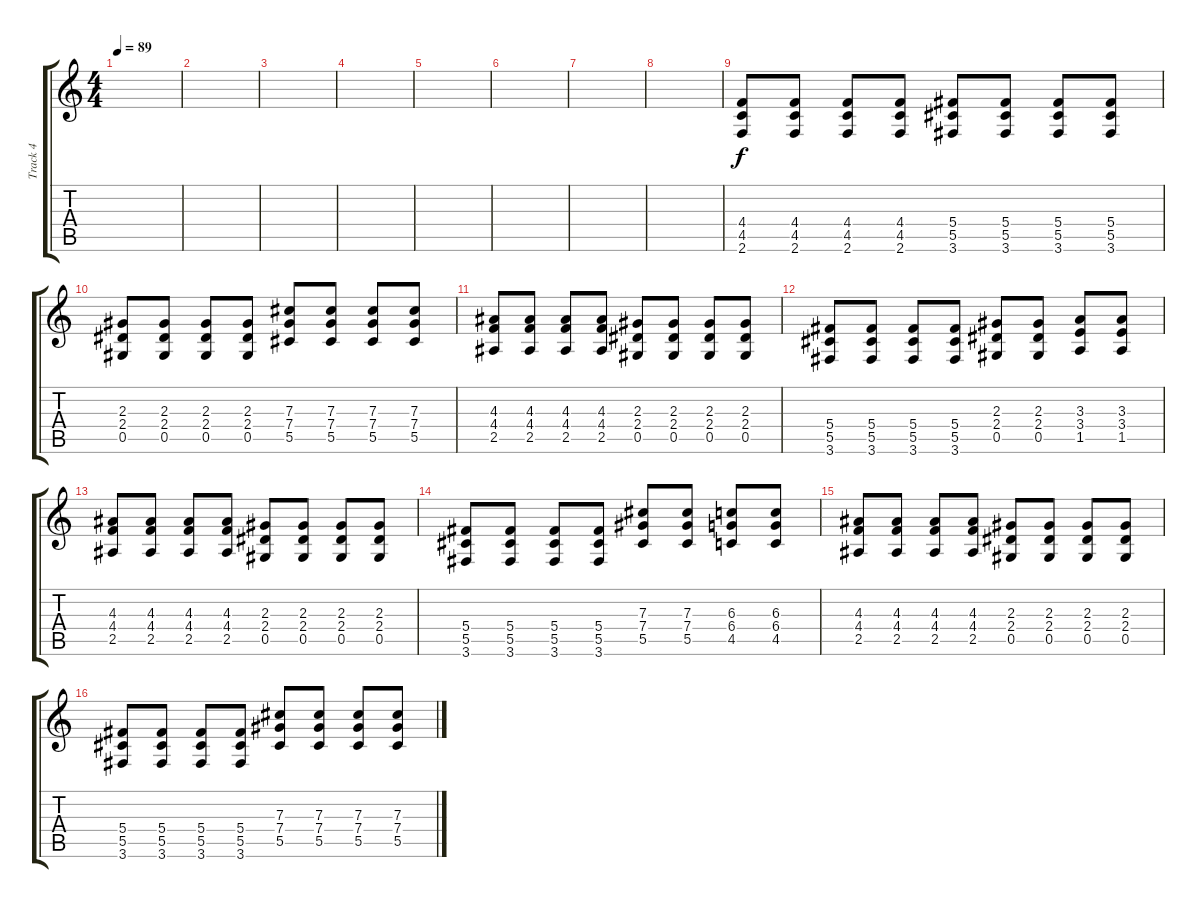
\track ("Track 4" "Track 4") {instrument overdrivenguitar}
\staff {score tabs}
\tuning (Eb4 Bb3 Gb3 Db3 Ab2 Eb2) {hide}
\ts (4 4)
\tempo 89
\clef g2
\ks c
|
|
|
|
|
|
|
|
(4.4 4.5 2.6).8 (4.4 4.5 2.6).8 (4.4 4.5 2.6).8 (4.4 4.5 2.6).8 (5.4 5.5 3.6).8 (5.4 5.5 3.6).8 (5.4 5.5 3.6).8 (5.4 5.5 3.6).8 |
(2.3 2.4 0.5).8 (2.3 2.4 0.5).8 (2.3 2.4 0.5).8 (2.3 2.4 0.5).8 (7.3 7.4 5.5).8 (7.3 7.4 5.5).8 (7.3 7.4 5.5).8 (7.3 7.4 5.5).8 |
(4.3 4.4 2.5).8 (4.3 4.4 2.5).8 (4.3 4.4 2.5).8 (4.3 4.4 2.5).8 (2.3 2.4 0.5).8 (2.3 2.4 0.5).8 (2.3 2.4 0.5).8 (2.3 2.4 0.5).8 |
(5.4 5.5 3.6).8 (5.4 5.5 3.6).8 (5.4 5.5 3.6).8 (5.4 5.5 3.6).8 (2.3 2.4 0.5).8 (2.3 2.4 0.5).8 (3.3 3.4 1.5).8 (3.3 3.4 1.5).8 |
(4.3 4.4 2.5).8 (4.3 4.4 2.5).8 (4.3 4.4 2.5).8 (4.3 4.4 2.5).8 (2.3 2.4 0.5).8 (2.3 2.4 0.5).8 (2.3 2.4 0.5).8 (2.3 2.4 0.5).8 |
(5.4 5.5 3.6).8 (5.4 5.5 3.6).8 (5.4 5.5 3.6).8 (5.4 5.5 3.6).8 (7.3 7.4 5.5).8 (7.3 7.4 5.5).8 (6.3 6.4 4.5).8 (6.3 6.4 4.5).8 |
(4.3 4.4 2.5).8 (4.3 4.4 2.5).8 (4.3 4.4 2.5).8 (4.3 4.4 2.5).8 (2.3 2.4 0.5).8 (2.3 2.4 0.5).8 (2.3 2.4 0.5).8 (2.3 2.4 0.5).8 |
(5.4 5.5 3.6).8 (5.4 5.5 3.6).8 (5.4 5.5 3.6).8 (5.4 5.5 3.6).8 (7.3 7.4 5.5).8 (7.3 7.4 5.5).8 (7.3 7.4 5.5).8 (7.3 7.4 5.5).8
